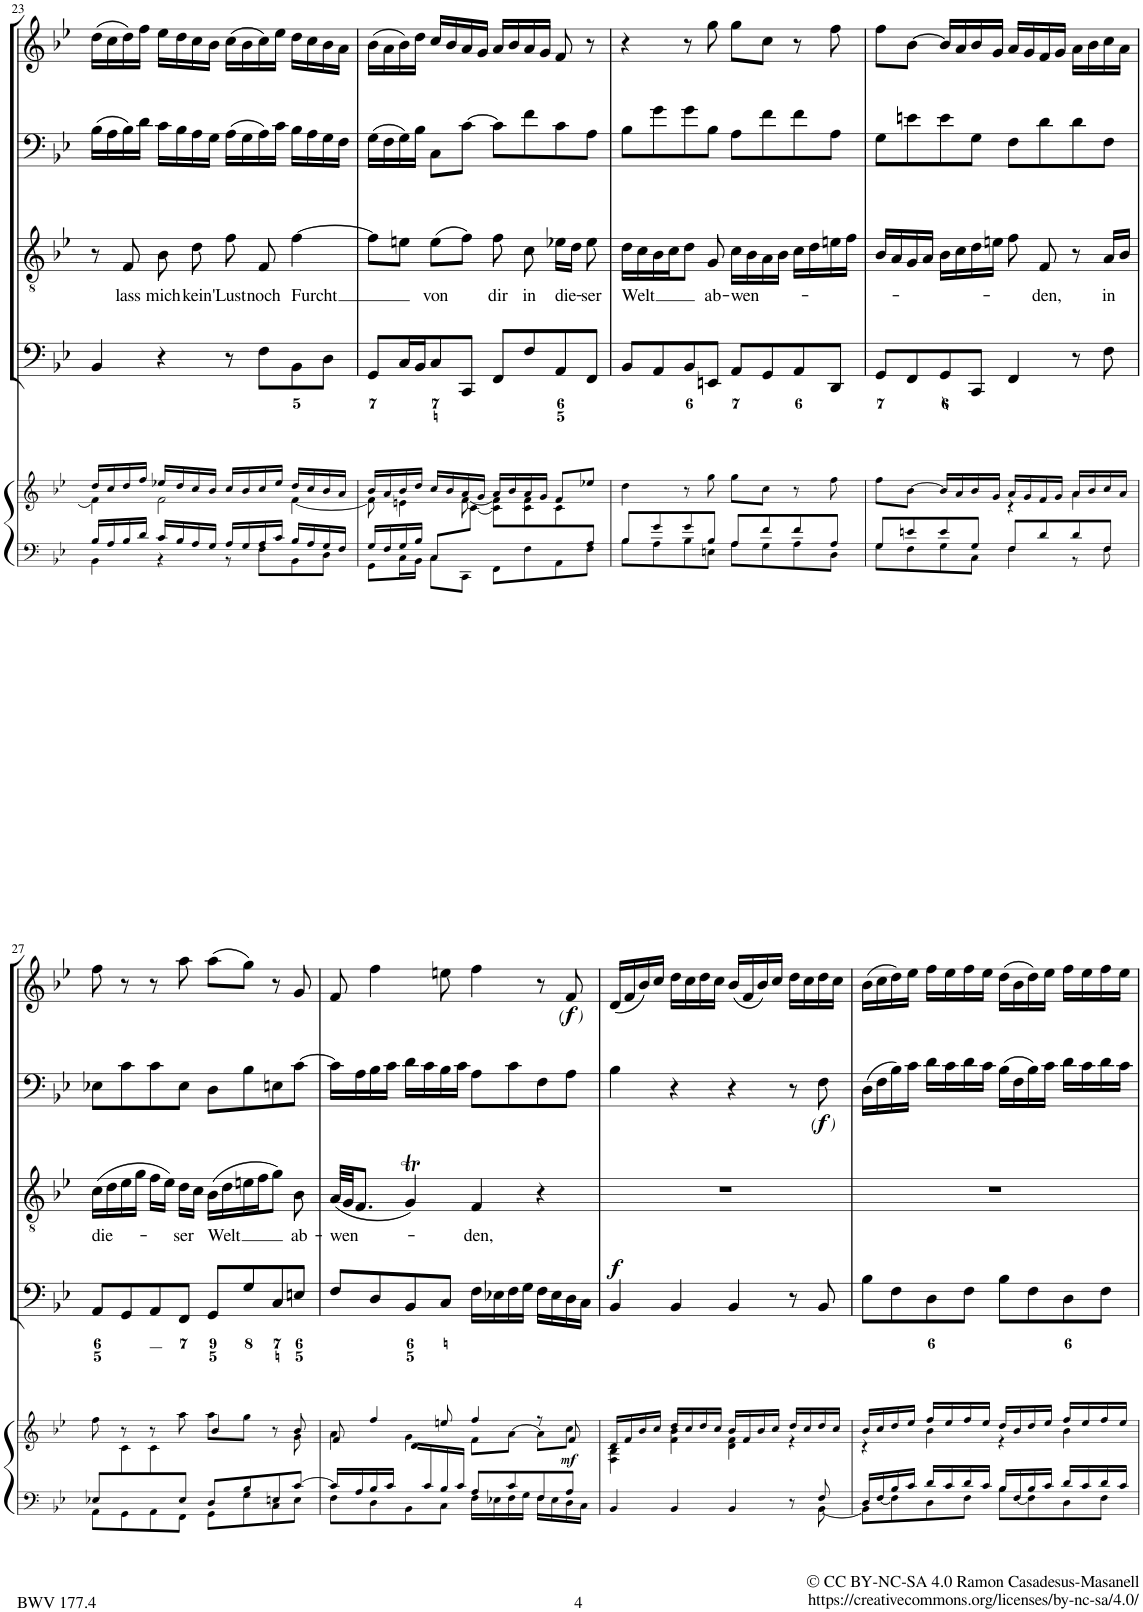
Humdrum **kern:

**kern	**kern	**dynam	**kern	**dynam	**kern	**text	**kern	**dynam	**kern	**dynam
*part5	*part5	*part5	*part4	*part4	*part3	*part3	*part2	*part2	*part1	*part1
*staff6	*staff5	*staff5/6	*staff4	*staff4	*staff3	*staff3	*staff2	*staff2	*staff1	*staff1
*I"Piano reduction	*	*	*I"Continuo	*	*I"Tenore	*	*I"Fagotto obligato	*	*I"Violino concertante	*
*I'Pno	*	*	*	*	*	*	*	*	*I'Vln	*
!!LO:PB:g=z
*clefF4	*clefG2	*	*clefF4	*	*clefGv2	*	*clefF4	*	*clefG2	*
*k[b-e-]	*k[b-e-]	*	*k[b-e-]	*	*k[b-e-]	*	*k[b-e-]	*	*k[b-e-]	*
*M4/4	*M4/4	*	*M4/4	*	*M4/4	*	*M4/4	*	*M4/4	*
*met(c)	*met(c)	*	*met(c)	*	*met(c)	*	*met(c)	*	*met(c)	*
=23	=23	=23	=23	=23	=23	=23	=23	=23	=23	=23
*^	*^	*	*	*	*	*	*	*	*	*
16B-/LL	4BB-\	16dd/LL	4f\]	.	4BB-/	.	8r	.	(16B-\LL	.	(16dd\LL	.
16A/	.	16cc/	.	.	.	.	.	.	16A\	.	16cc\	.
!	!	!	!	!	!	!	!	!LO:LY:b	!	!	!	!
16B-/	.	16dd/	.	.	.	.	8F/	lass	16B-\)	.	16dd\)	.
16d/JJ	.	16ff/JJ	.	.	.	.	.	.	16d\JJ	.	16ff\JJ	.
!	!	!	!	!	!	!	!	!LO:LY:b	!	!	!	!
16c/LL	4r	16ee-X/LL	2f\	.	4r	.	8B-\	mich	16c\LL	.	16ee-\LL	.
16B-/	.	16dd/	.	.	.	.	.	.	16B-\	.	16dd\	.
!	!	!	!	!	!	!	!	!LO:LY:b	!	!	!	!
16A/	.	16cc/	.	.	.	.	8d\	kein'	16A\	.	16cc\	.
16G/JJ	.	16b-/JJ	.	.	.	.	.	.	16G\JJ	.	16b-\JJ	.
!	!	!	!	!	!	!	!	!LO:LY:b	!	!	!	!
16A/LL	8r	16cc/LL	.	.	8r	.	8f\	Lust	(16A\LL	.	(16cc\LL	.
16G/	.	16b-/	.	.	.	.	.	.	16G\	.	16b-\	.
!	!	!	!	!	!	!	!	!LO:LY:b	!	!	!	!
16A/	8F\L	16cc/	.	.	8F\L	.	8F/	noch	16A\)	.	16cc\)	.
16c/JJ	.	16ee-/JJ	.	.	.	.	.	.	16c\JJ	.	16ee-\JJ	.
!	!	!	!	!	!	!	!	!LO:LY:b	!	!	!	!
16B-/LL	8BB-\	16dd/LL	[4f\	.	8BB-\	.	[4f\	Furcht	16B-\LL	.	16dd\LL	.
16A/	.	16cc/	.	.	.	.	.	.	16A\	.	16cc\	.
16G/	8D\J	16b-/	.	.	8D\J	.	.	.	16G\	.	16b-\	.
16F/JJ	.	16a/JJ	.	.	.	.	.	.	16F\JJ	.	16a\JJ	.
=24	=24	=24	=24	=24	=24	=24	=24	=24	=24	=24	=24	=24
*	*^	*	*^	*	*	*	*	*	*	*	*	*
2..ryy	16G/LL	8GG\L	16b-/LL	8f\]	4.ryy	.	8GG/L	.	8f\L]	.	(16G\LL	.	(16b-\LL	.
.	16F/	.	16a/	.	.	.	.	.	.	.	16F\	.	16a\	.
.	16G/	16C\L	16b-/	4en\	.	.	16C/L	.	8en\J	.	16G\)	.	16b-\)	.
.	16B-/JJ	16BB-\JJ	16dd/JJ	.	.	.	16BB-/J	.	.	.	16B-\JJ	.	16dd\JJ	.
!	!	!	!	!	!	!	!	!	!	!LO:LY:b	!	!	!	!
.	8C/L	8C\L	16cc/LL	.	.	.	8C/	.	(8e\L	von	8C\L	.	16cc/LL	.
.	.	.	16b-/	.	.	.	.	.	.	.	.	.	16b-/	.
.	8ryy	8CC\J	16a/	[8f\	[8c\J	.	8CC/J	.	8f\J)	.	[8c\J	.	16a/	.
.	.	.	16g/JJ	.	.	.	.	.	.	.	.	.	16g/JJ	.
!	!	!	!	!	!	!	!	!	!	!LO:LY:b	!	!	!	!
.	2ryy	8FF\L	16a/LL	8c\] 8f\]L	2ryy	.	8FF/L	.	8f\	dir	8c\L]	.	16a/LL	.
.	.	.	16b-/	.	.	.	.	.	.	.	.	.	16b-/	.
!	!	!	!	!	!	!	!	!	!	!LO:LY:b	!	!	!	!
.	.	8F\	16a/	8c\ 8f\	.	.	8F/	.	8c\	in	8f\	.	16a/	.
.	.	.	16g/JJ	.	.	.	.	.	.	.	.	.	16g/JJ	.
!	!	!	!	!	!	!	!	!	!	!LO:LY:b	!	!	!	!
.	.	8AA\	8f/L	8c\	.	.	8AA/	.	16e-X\LL	die-	8c\	.	8f/	.
.	.	.	.	.	.	.	.	.	16d\JJ	.	.	.	.	.
!	!	!	!	!	!	!	!	!	!	!LO:LY:b	!	!	!	!
8A/J	.	8F\J	8ee-X/J	8ryy	.	.	8FF/J	.	8e-\	-ser	8A\J	.	8r	.
*	*	*	*	*v	*v	*	*	*	*	*	*	*	*	*
=25	=25	=25	=25	=25	=25	=25	=25	=25	=25	=25	=25	=25	=25
!	!	!	!	!	!	!	!	!	!LO:LY:b	!	!	!	!
*	*v	*v	*	*	*	*	*	*	*	*	*	*	*
*	*	*v	*v	*	*	*	*	*	*	*	*	*
8B-/L	8B-\L	4dd\	.	8BB-/L	.	16d\LL	Welt	8B-\L	.	4r	.
.	.	.	.	.	.	16c\	.	.	.	.	.
8g/	8A\	.	.	8AA/	.	16B-\	.	8g\	.	.	.
.	.	.	.	.	.	16c\J	.	.	.	.	.
8g/	8B-\	8r	.	8BB-/	.	8d\J	.	8g\	.	8r	.
!	!	!	!	!	!	!	!LO:LY:b	!	!	!	!
8B-/J	8En\J	8gg\	.	8EEn/J	.	8G/	ab-	8B-\J	.	8gg\	.
!	!	!	!	!	!	!	!LO:LY:b	!	!	!	!
8A/L	8A\L	8gg\L	.	8AA/L	.	16c\LL	-wen-	8A\L	.	8gg\L	.
.	.	.	.	.	.	16B-\	.	.	.	.	.
8f/	8G\	8cc\J	.	8GG/	.	16A\	.	8f\	.	8cc\J	.
.	.	.	.	.	.	16B-\JJ	.	.	.	.	.
8f/	8A\	8r	.	8AA/	.	16c\LL	.	8f\	.	8r	.
.	.	.	.	.	.	16d\	.	.	.	.	.
8A/J	8D\J	8ff\	.	8DD/J	.	16en\	.	8A\J	.	8ff\	.
.	.	.	.	.	.	16f\JJ	.	.	.	.	.
=26	=26	=26	=26	=26	=26	=26	=26	=26	=26	=26	=26
*	*	*^	*	*	*	*	*	*	*	*	*
8G/L	8G\L	8ff\L	4ryy	.	8GG/L	.	16B-/LL	.	8G\L	.	8ff\L	.
.	.	.	.	.	.	.	16A/	.	.	.	.	.
8en/	8F\	[8b-\J	.	.	8FF/	.	16G/	.	8en\	.	[8b-\J	.
.	.	.	.	.	.	.	16A/JJ	.	.	.	.	.
8e/	8G\	16b-/LL]	4ryy	.	8GG/	.	16B-\LL	.	8e\	.	16b-/LL]	.
.	.	16a/	.	.	.	.	16c\	.	.	.	16a/	.
8G/J	8C\J	16b-/	.	.	8CC/J	.	16d\	.	8G\J	.	16b-/	.
.	.	16g/JJ	.	.	.	.	16en\JJ	.	.	.	16g/JJ	.
8F/L	4F\	16a/LL	4r	.	4FF/	.	8f\	.	8F\L	.	16a/LL	.
.	.	16g/	.	.	.	.	.	.	.	.	16g/	.
!	!	!	!	!	!	!	!	!LO:LY:b	!	!	!	!
8d/	.	16f/	.	.	.	.	8F/	-den,	8d\	.	16f/	.
.	.	16g/JJ	.	.	.	.	.	.	.	.	16g/JJ	.
8d/	8r	16a/LL	4a\	.	8r	.	8r	.	8d\	.	16a\LL	.
.	.	16b-/	.	.	.	.	.	.	.	.	16b-\	.
!	!	!	!	!	!	!	!	!LO:LY:b	!	!	!	!
8F/J	8F\	16cc/	.	.	8F\	.	16A/LL	in	8F\J	.	16cc\	.
.	.	16a/JJ	.	.	.	.	16B-/JJ	.	.	.	16a\JJ	.
!!LO:LB:g=z
=27	=27	=27	=27	=27	=27	=27	=27	=27	=27	=27	=27	=27
*	*	*	*^	*	*	*	*	*	*	*	*	*
!	!	!	!	!	!	!	!	!	!LO:LY:b	!	!	!	!
8E-X/L	8AA\L	8ff\	8ryy	8ryy	.	8AA/L	.	(16c\LL	die-	8E-X\L	.	8ff\	.
.	.	.	.	.	.	.	.	16d\	.	.	.	.	.
4ryy	8GG\	8r	8ryy	8c\	.	8GG/	.	16e-\	.	8c\	.	8r	.
.	.	.	.	.	.	.	.	16g\JJ	.	.	.	.	.
.	8AA\	8r	8ryy	8c\	.	8AA/	.	16f\LL	.	8c\	.	8r	.
.	.	.	.	.	.	.	.	16e-\JJ)	.	.	.	.	.
!	!	!	!	!	!	!	!	!	!LO:LY:b	!	!	!	!
8E-/J	8FF\J	8aa\	8ryy	2ryy	.	8FF/J	.	16d\LL	-ser	8E-\J	.	8aa\	.
.	.	.	.	.	.	.	.	16c\JJ	.	.	.	.	.
!	!	!	!	!	!	!	!	!	!LO:LY:b	!	!	!	!
8D/L	8GG\L	8aa\L	4b-/	.	.	8GG/L	.	(16B-\LL	Welt	8D\L	.	(8aa\L	.
.	.	.	.	.	.	.	.	16d\	.	.	.	.	.
8B-/	8G\	8gg\J	.	.	.	8G/	.	16en\	.	8B-\	.	8gg\J)	.
.	.	.	.	.	.	.	.	16f\J	.	.	.	.	.
8En/	8C\	8r	8ryy	.	.	8C/	.	8g\J)	.	8En\	.	8r	.
!	!	!	!	!	!	!	!	!	!LO:LY:b	!	!	!	!
[8c/J	8E\J	8b-/	8g\	8ryy	.	8En/J	.	8B-\	ab-	[8c\J	.	8g/	.
=28	=28	=28	=28	=28	=28	=28	=28	=28	=28	=28	=28	=28	=28
!	!	!	!	!	!	!	!	!	!LO:LY:b	!	!	!	!
16c/LL]	8F\L	8f/	4a\	4ryy	.	8F/L	.	(32A/LLL	-wen-	16c\LL]	.	8f/	.
.	.	.	.	.	.	.	.	32G/JJ	.	.	.	.	.
16A/	.	.	.	.	.	.	.	8.F/J	.	16A\	.	.	.
16B-/	8D\	4ff/	.	.	.	8D/	.	.	.	16B-\	.	4ff\	.
16c/JJ	.	.	.	.	.	.	.	.	.	16c\JJ	.	.	.
16ryy	8BB-\	.	4g\	16d/LL	.	8BB-/	.	4GT/)	.	16d\LL	.	.	.
16c/	.	.	.	2ryy	.	.	.	.	.	16c\	.	.	.
16B-/	8C\J	8een/	.	.	.	8C/J	.	.	.	16B-\	.	8een\	.
16c/JJ	.	.	.	.	.	.	.	.	.	16c\JJ	.	.	.
!	!	!	!	!	!	!	!	!	!LO:LY:b	!	!	!	!
8A/L	16F\LL	4ff/	8f\L	.	.	16F\LL	.	4F/	-den,	8A\L	.	4ff\	.
.	16E-X\	.	.	.	.	16E-X\	.	.	.	.	.	.	.
8c/	16F\	.	[>8a\J	.	.	16F\	.	.	.	8c\	.	.	.
.	16G\JJ	.	.	.	.	16G\JJ	.	.	.	.	.	.	.
8F/	16F\LL	8r	8a\L]	.	.	16F\LL	.	4r	.	8F\	.	8r	.
.	16E-\	.	.	8.ryy	.	16E-\	.	.	.	.	.	.	.
!	!	!	!	!	!LO:DY:b	!	!	!	!	!	!	!	!LO:DY:b
!	!	!	!	!	!	!	!	!	!	!	!	!	!LO:DY:n=1:b
!	!	!	!	!	!	!	!	!	!	!	!	!	!LO:DY:n=2:b
8A/J	16D\	8f/	8cc\J	.	mf	16D\	.	.	.	8A\J	.	8f/	other-dynamics f other-dynamics
.	16C\JJ	.	.	.	.	16C\JJ	.	.	.	.	.	.	.
*	*	*	*v	*v	*	*	*	*	*	*	*	*	*
=29	=29	=29	=29	=29	=29	=29	=29	=29	=29	=29	=29	=29
!	!	!	!	!	!	!LO:DY:a	!	!	!	!	!	!
4BB-/	4ryy	16d/LL	4F\ 4B-\	.	4BB-/	f	1r	.	4B-\	.	(16d/LL	.
.	.	16f/	.	.	.	.	.	.	.	.	16f/	.
.	.	16b-/	.	.	.	.	.	.	.	.	16b-/)	.
.	.	16cc/JJ	.	.	.	.	.	.	.	.	16cc/JJ	.
4BB-/	4ryy	16dd/LL	4f\ 4b-\	.	4BB-/	.	.	.	4r	.	16dd\LL	.
.	.	16cc/	.	.	.	.	.	.	.	.	16cc\	.
.	.	16dd/	.	.	.	.	.	.	.	.	16dd\	.
.	.	16cc/JJ	.	.	.	.	.	.	.	.	16cc\JJ	.
4BB-/	4ryy	16b-/LL	4d\ 4f\	.	4BB-/	.	.	.	4r	.	(16b-/LL	.
.	.	16f/	.	.	.	.	.	.	.	.	16f/	.
.	.	16b-/	.	.	.	.	.	.	.	.	16b-/)	.
.	.	16cc/JJ	.	.	.	.	.	.	.	.	16cc/JJ	.
8r	8ryy	16dd/LL	4r	.	8r	.	.	.	8r	.	16dd\LL	.
.	.	16cc/	.	.	.	.	.	.	.	.	16cc\	.
!	!	!	!	!	!	!	!	!	!	!LO:DY:b	!	!
!	!	!	!	!	!	!	!	!	!	!LO:DY:n=1:b	!	!
!	!	!	!	!	!	!	!	!	!	!LO:DY:n=2:b	!	!
8F/	[8BB-\	16dd/	.	.	8BB-/	.	.	.	8F\	other-dynamics f other-dynamics	16dd\	.
.	.	16cc/JJ	.	.	.	.	.	.	.	.	16cc\JJ	.
=30	=30	=30	=30	=30	=30	=30	=30	=30	=30	=30	=30	=30
16D/LL	8BB-\L]	16b-/LL	4r	.	8B-\L	.	1r	.	(16D\LL	.	(16b-\LL	.
[<16F/	.	16cc/	.	.	.	.	.	.	16F\	.	16cc\	.
16B-/	8F\]	16dd/	.	.	8F\	.	.	.	16B-\)	.	16dd\)	.
16c/JJ	.	16ee-/JJ	.	.	.	.	.	.	16c\JJ	.	16ee-\JJ	.
16d/LL	8D\	16ff/LL	4b-\	.	8D\	.	.	.	16d\LL	.	16ff\LL	.
16c/	.	16ee-/	.	.	.	.	.	.	16c\	.	16ee-\	.
16d/	8F\J	16ff/	.	.	8F\J	.	.	.	16d\	.	16ff\	.
16c/JJ	.	16ee-/JJ	.	.	.	.	.	.	16c\JJ	.	16ee-\JJ	.
16B-/LL	8B-\L	16dd/LL	4r	.	8B-\L	.	.	.	(16B-\LL	.	(16dd\LL	.
[<16F/	.	16b-/	.	.	.	.	.	.	16F\	.	16b-\	.
16B-/	8F\]	16dd/	.	.	8F\	.	.	.	16B-\)	.	16dd\)	.
16c/JJ	.	16ee-/JJ	.	.	.	.	.	.	16c\JJ	.	16ee-\JJ	.
16d/LL	8D\	16ff/LL	4b-\	.	8D\	.	.	.	16d\LL	.	16ff\LL	.
16c/	.	16ee-/	.	.	.	.	.	.	16c\	.	16ee-\	.
16d/	8F\J	16ff/	.	.	8F\J	.	.	.	16d\	.	16ff\	.
16c/JJ	.	16ee-/JJ	.	.	.	.	.	.	16c\JJ	.	16ee-\JJ	.
*v	*v	*	*	*	*	*	*	*	*	*	*	*
*	*v	*v	*	*	*	*	*	*	*	*	*
=	=	=	=	=	=	=	=	=	=	=
*-	*-	*-	*-	*-	*-	*-	*-	*-	*-	*-
